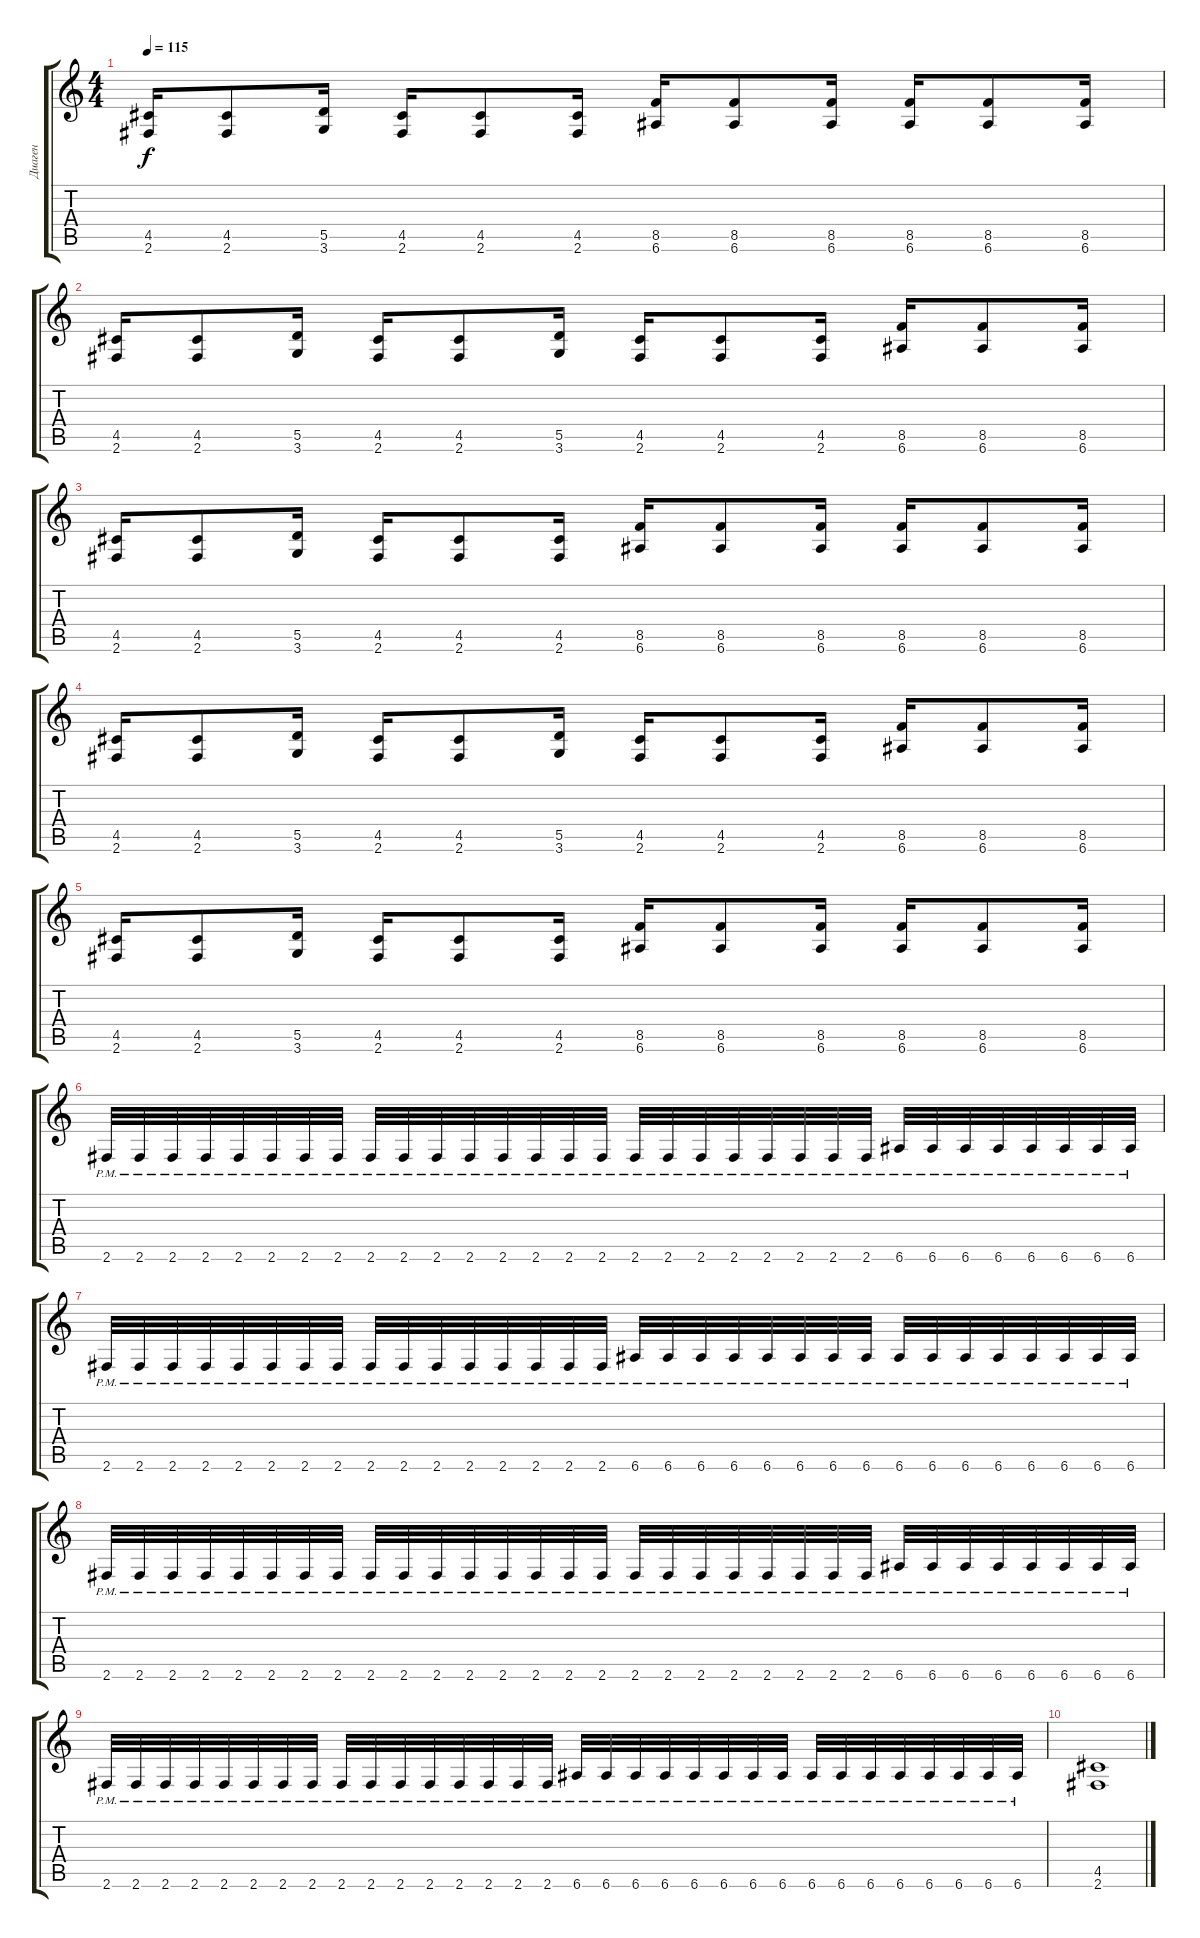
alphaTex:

\track ("Диаген" "Диаген") {instrument overdrivenguitar}
\staff {score tabs}
\tuning (E4 B3 G3 D3 A2 E2) {hide}
\ts (4 4)
\tempo 115
\clef g2
\ks c
(4.5 2.6).16{dy f} (4.5 2.6).8 (5.5 3.6).16 (4.5 2.6).16 (4.5 2.6).8 (4.5 2.6).16 (8.5 6.6).16 (8.5 6.6).8 (8.5 6.6).16 (8.5 6.6).16 (8.5 6.6).8 (8.5 6.6).16 |
(4.5 2.6).16 (4.5 2.6).8 (5.5 3.6).16 (4.5 2.6).16 (4.5 2.6).8 (5.5 3.6).16 (4.5 2.6).16 (4.5 2.6).8 (4.5 2.6).16 (8.5 6.6).16 (8.5 6.6).8 (8.5 6.6).16 |
(4.5 2.6).16 (4.5 2.6).8 (5.5 3.6).16 (4.5 2.6).16 (4.5 2.6).8 (4.5 2.6).16 (8.5 6.6).16 (8.5 6.6).8 (8.5 6.6).16 (8.5 6.6).16 (8.5 6.6).8 (8.5 6.6).16 |
(4.5 2.6).16 (4.5 2.6).8 (5.5 3.6).16 (4.5 2.6).16 (4.5 2.6).8 (5.5 3.6).16 (4.5 2.6).16 (4.5 2.6).8 (4.5 2.6).16 (8.5 6.6).16 (8.5 6.6).8 (8.5 6.6).16 |
(4.5 2.6).16 (4.5 2.6).8 (5.5 3.6).16 (4.5 2.6).16 (4.5 2.6).8 (4.5 2.6).16 (8.5 6.6).16 (8.5 6.6).8 (8.5 6.6).16 (8.5 6.6).16 (8.5 6.6).8 (8.5 6.6).16 |
2.6{pm}.32 2.6{pm}.32 2.6{pm}.32 2.6{pm}.32 2.6{pm}.32 2.6{pm}.32 2.6{pm}.32 2.6{pm}.32 2.6{pm}.32 2.6{pm}.32 2.6{pm}.32 2.6{pm}.32 2.6{pm}.32 2.6{pm}.32 2.6{pm}.32 2.6{pm}.32 2.6{pm}.32 2.6{pm}.32 2.6{pm}.32 2.6{pm}.32 2.6{pm}.32 2.6{pm}.32 2.6{pm}.32 2.6{pm}.32 6.6{pm}.32 6.6{pm}.32 6.6{pm}.32 6.6{pm}.32 6.6{pm}.32 6.6{pm}.32 6.6{pm}.32 6.6{pm}.32 |
2.6{pm}.32 2.6{pm}.32 2.6{pm}.32 2.6{pm}.32 2.6{pm}.32 2.6{pm}.32 2.6{pm}.32 2.6{pm}.32 2.6{pm}.32 2.6{pm}.32 2.6{pm}.32 2.6{pm}.32 2.6{pm}.32 2.6{pm}.32 2.6{pm}.32 2.6{pm}.32 6.6{pm}.32 6.6{pm}.32 6.6{pm}.32 6.6{pm}.32 6.6{pm}.32 6.6{pm}.32 6.6{pm}.32 6.6{pm}.32 6.6{pm}.32 6.6{pm}.32 6.6{pm}.32 6.6{pm}.32 6.6{pm}.32 6.6{pm}.32 6.6{pm}.32 6.6{pm}.32 |
2.6{pm}.32 2.6{pm}.32 2.6{pm}.32 2.6{pm}.32 2.6{pm}.32 2.6{pm}.32 2.6{pm}.32 2.6{pm}.32 2.6{pm}.32 2.6{pm}.32 2.6{pm}.32 2.6{pm}.32 2.6{pm}.32 2.6{pm}.32 2.6{pm}.32 2.6{pm}.32 2.6{pm}.32 2.6{pm}.32 2.6{pm}.32 2.6{pm}.32 2.6{pm}.32 2.6{pm}.32 2.6{pm}.32 2.6{pm}.32 6.6{pm}.32 6.6{pm}.32 6.6{pm}.32 6.6{pm}.32 6.6{pm}.32 6.6{pm}.32 6.6{pm}.32 6.6{pm}.32 |
2.6{pm}.32 2.6{pm}.32 2.6{pm}.32 2.6{pm}.32 2.6{pm}.32 2.6{pm}.32 2.6{pm}.32 2.6{pm}.32 2.6{pm}.32 2.6{pm}.32 2.6{pm}.32 2.6{pm}.32 2.6{pm}.32 2.6{pm}.32 2.6{pm}.32 2.6{pm}.32 6.6{pm}.32 6.6{pm}.32 6.6{pm}.32 6.6{pm}.32 6.6{pm}.32 6.6{pm}.32 6.6{pm}.32 6.6{pm}.32 6.6{pm}.32 6.6{pm}.32 6.6{pm}.32 6.6{pm}.32 6.6{pm}.32 6.6{pm}.32 6.6{pm}.32 6.6{pm}.32 |
(4.5 2.6).1
